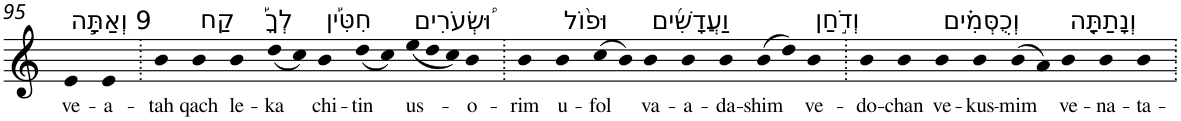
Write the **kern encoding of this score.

**kern	**text
*part1	*part1
*staff1	*staff1
*I"Piano	*
*I'Pno	*
!!LO:PB:g=z
*clefG2	*
*k[]	*
=95	=95
!LO:TX:a:t=9 וְאַתָּ֣ה	!
!	!LO:LY:b
4e	ve-
!	!LO:LY:b
4e	-a-
=96.	=96.
!	!LO:LY:b
4b	-tah
!LO:TX:a:t=קַח	!
!	!LO:LY:b
4b	qach
!LO:TX:a:t=לְךָ֡	!
!	!LO:LY:b
4b	le-
!	!LO:LY:b
(<8dd	-ka
8cc)	.
!LO:TX:a:t=חִטִּ֡ין	!
!	!LO:LY:b
4b	chi-
!	!LO:LY:b
(<8dd	-tin
8cc)	.
*Xtuplet	*
!LO:TX:a:t=וּ֠שְׂעֹרִים	!
!	!LO:LY:b
(<12ee	us-
12dd	.
12cc)	.
!	!LO:LY:b
4b	-o-
=97.	=97.
!	!LO:LY:b
4b	-rim
!LO:TX:a:t=וּפ֨וֹל	!
!	!LO:LY:b
4b	u-
!	!LO:LY:b
(>8cc	-fol
8b)	.
!LO:TX:a:t=וַעֲדָשִׁ֜ים	!
!	!LO:LY:b
4b	va-
!	!LO:LY:b
4b	-a-
!	!LO:LY:b
4b	-da-
!	!LO:LY:b
(>8b	-shim
8dd)	.
!LO:TX:a:t=וְדֹ֣חַן	!
!	!LO:LY:b
4b	ve-
=98.	=98.
!	!LO:LY:b
4b	-do-
!	!LO:LY:b
4b	-chan
!LO:TX:a:t=וְכֻסְּמִ֗ים	!
!	!LO:LY:b
4b	ve-
!	!LO:LY:b
4b	-kus-
!	!LO:LY:b
(>8b	-mim
8a)	.
!LO:TX:a:t=וְנָתַתָּ֤ה	!
!	!LO:LY:b
4b	ve-
!	!LO:LY:b
4b	-na-
!	!LO:LY:b
4b	-ta-
=.	=.
*-	*-
